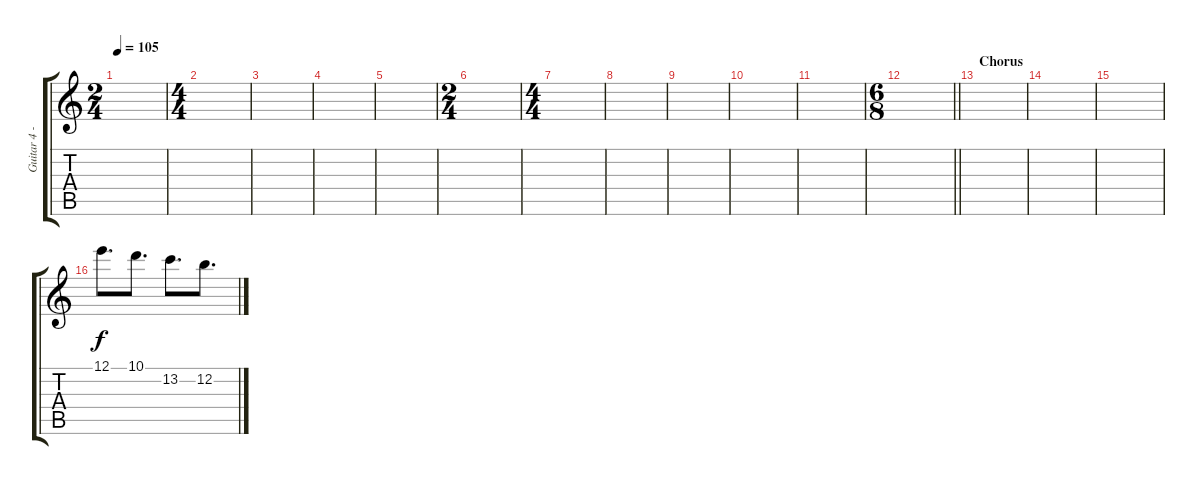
\track ("Guitar 4 - John" "Guitar 4 -") {instrument overdrivenguitar}
\staff {score tabs}
\tuning (E4 B3 G3 D3 A2 E2) {hide}
\ts (2 4)
\tempo 105
\clef g2
\ks c
|
\ts (4 4)
|
|
|
|
\ts (2 4)
|
\ts (4 4)
|
|
|
|
|
\ts (6 8)
\barLineRight lightlight
|
\section ("" "Chorus")
|
|
|
12.1.8{d volume 10} 10.1.8{d} 13.2.8{d} 12.2.8{d}
